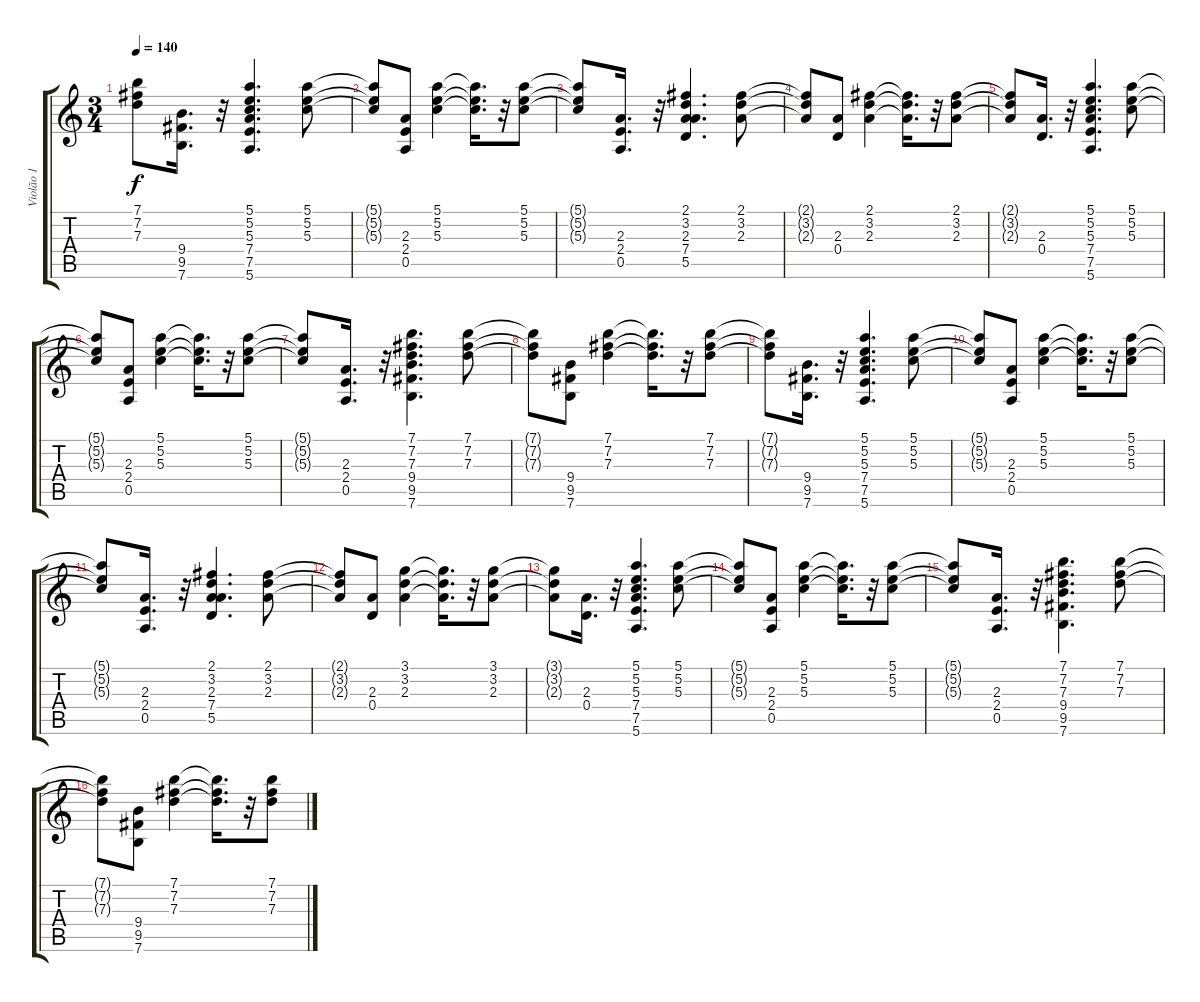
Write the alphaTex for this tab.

\track ("Violão 1" "Violão 1") {instrument acousticguitarsteel}
\staff {score tabs}
\tuning (E4 B3 G3 D3 A2 E2) {hide}
\ts (3 4)
\tempo 140
\clef g2
\ks c
(7.1{t} 7.2{t} 7.3{t}).8{dy f} (9.4 9.5 7.6).16{d} r.32 (5.1 5.2 5.3 7.4 7.5 5.6).4{d} (5.1 5.2 5.3).8 |
(5.1{t} 5.2{t} 5.3{t}).8 (2.3 2.4 0.5).8 (5.1 5.2 5.3).4 (5.1{t} 5.2{t} 5.3{t}).16{d} r.32 (5.1 5.2 5.3).8 |
(5.1{t} 5.2{t} 5.3{t}).8 (2.3 2.4 0.5).16{d} r.32 (2.1 3.2 2.3 7.4 5.5).4{d} (2.1 3.2 2.3).8 |
(2.1{t} 3.2{t} 2.3{t}).8 (2.3 0.4).8 (2.1 3.2 2.3).4 (2.1{t} 3.2{t} 2.3{t}).16{d} r.32 (2.1 3.2 2.3).8 |
(2.1{t} 3.2{t} 2.3{t}).8 (2.3 0.4).16{d} r.32 (5.1 5.2 5.3 7.4 7.5 5.6).4{d} (5.1 5.2 5.3).8 |
(5.1{t} 5.2{t} 5.3{t}).8 (2.3 2.4 0.5).8 (5.1 5.2 5.3).4 (5.1{t} 5.2{t} 5.3{t}).16{d} r.32 (5.1 5.2 5.3).8 |
(5.1{t} 5.2{t} 5.3{t}).8 (2.3 2.4 0.5).16{d} r.32 (7.1 7.2 7.3 9.4 9.5 7.6).4{d} (7.1 7.2 7.3).8 |
(7.1{t} 7.2{t} 7.3{t}).8 (9.4 9.5 7.6).8 (7.1 7.2 7.3).4 (7.1{t} 7.2{t} 7.3{t}).16{d} r.32 (7.1 7.2 7.3).8 |
(7.1{t} 7.2{t} 7.3{t}).8 (9.4 9.5 7.6).16{d} r.32 (5.1 5.2 5.3 7.4 7.5 5.6).4{d} (5.1 5.2 5.3).8 |
(5.1{t} 5.2{t} 5.3{t}).8 (2.3 2.4 0.5).8 (5.1 5.2 5.3).4 (5.1{t} 5.2{t} 5.3{t}).16{d} r.32 (5.1 5.2 5.3).8 |
(5.1{t} 5.2{t} 5.3{t}).8 (2.3 2.4 0.5).16{d} r.32 (2.1 3.2 2.3 7.4 5.5).4{d} (2.1 3.2 2.3).8 |
(2.1{t} 3.2{t} 2.3{t}).8 (2.3 0.4).8 (3.1 3.2 2.3).4 (3.1{t} 3.2{t} 2.3{t}).16{d} r.32 (3.1 3.2 2.3).8 |
(3.1{t} 3.2{t} 2.3{t}).8 (2.3 0.4).16{d} r.32 (5.1 5.2 5.3 7.4 7.5 5.6).4{d} (5.1 5.2 5.3).8 |
(5.1{t} 5.2{t} 5.3{t}).8 (2.3 2.4 0.5).8 (5.1 5.2 5.3).4 (5.1{t} 5.2{t} 5.3{t}).16{d} r.32 (5.1 5.2 5.3).8 |
(5.1{t} 5.2{t} 5.3{t}).8 (2.3 2.4 0.5).16{d} r.32 (7.1 7.2 7.3 9.4 9.5 7.6).4{d} (7.1 7.2 7.3).8 |
(7.1{t} 7.2{t} 7.3{t}).8 (9.4 9.5 7.6).8 (7.1 7.2 7.3).4 (7.1{t} 7.2{t} 7.3{t}).16{d} r.32 (7.1 7.2 7.3).8
